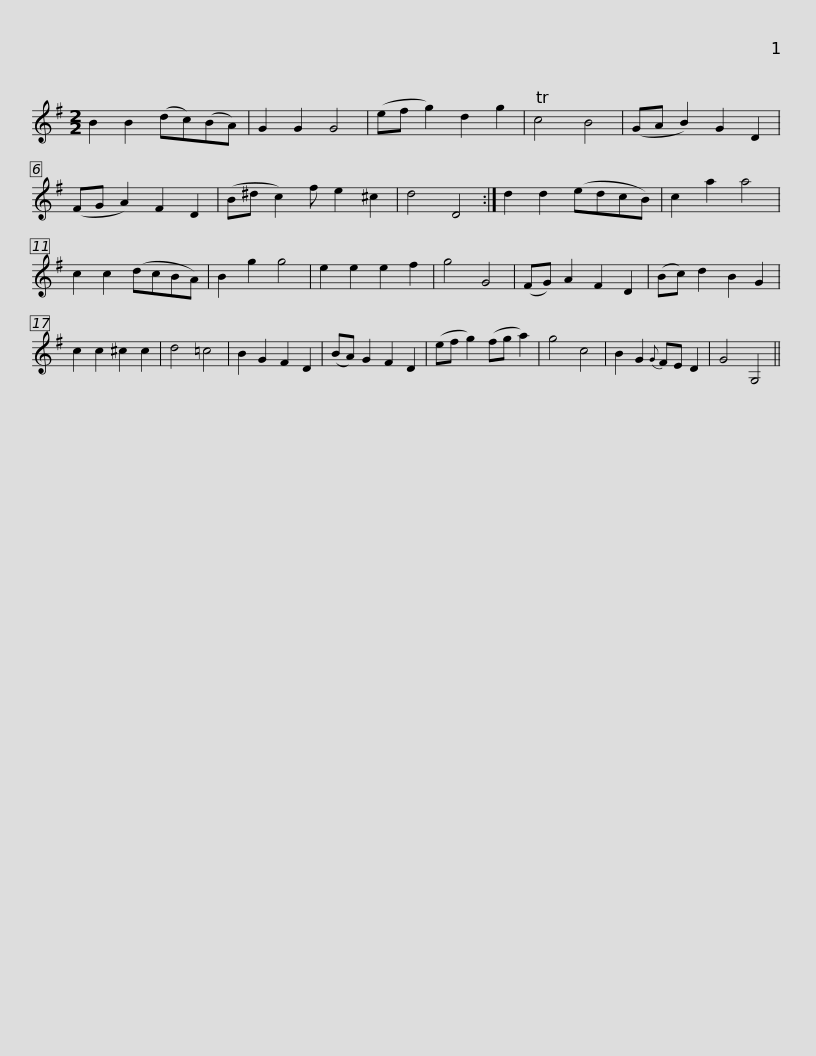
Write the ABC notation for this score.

X:1
L:1/8
M:2/2
I:linebreak $
K:G
V:1 treble
V:1
 B2 B2 (dc)(BA) | G2 G2 G4 | (ef g2) d2 g2 | Tc4 B4 | (GA B2) G2 D2 | %5
 (FG A2) F2 D2 | (B^d c2) f e2 ^c2 | d4 D4 :|$ d2 d2 (edcB) | c2 a2 a4 | %10
 c2 c2 (dcBA) | B2 g2 g4 | e2 e2 e2 f2 | g4 G4 | (FG) A2 F2 D2 | %15
 (Bc) d2 B2 G2 | c2 c2 ^c2 c2 | d4 =c4 |$ B2 G2 F2 D2 | (BA) G2 F2 D2 | %20
 (ef g2) (fg a2) | g4 c4 | B2 G2{G} FE D2 | G4 G,4 || %24
